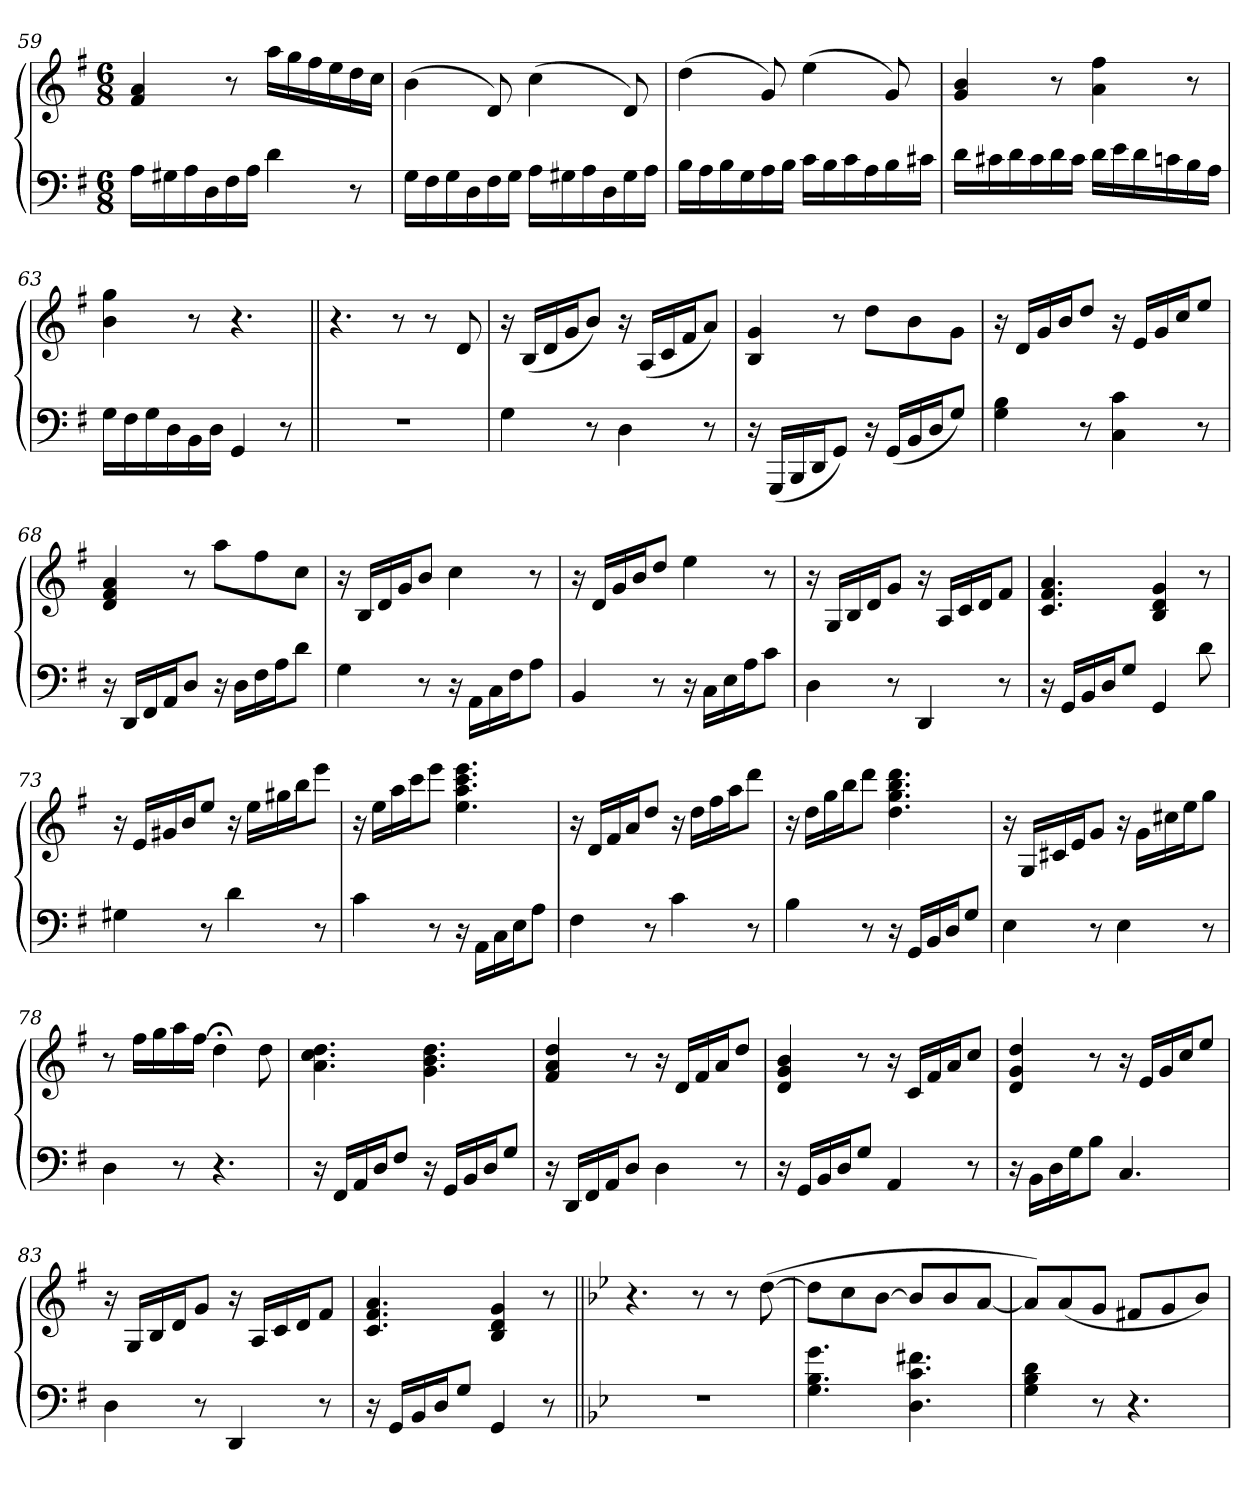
**kern	**kern
*part1	*part1
*staff2	*staff1
*clefF4	*clefG2
*k[f#]	*k[f#]
*M6/8	*M6/8
=59	=59
16ALL	4f# 4a
16G#X	.
16A	.
16D	.
16F#	8r
16AJJ	.
4d	16aaLL
.	16gg
.	16ff#
.	16ee
8r	16dd
.	16ccJJ
=60	=60
16GLL	(4b
16F#	.
16G	.
16D	.
16F#	8d)
16GJJ	.
16ALL	(4cc
16G#X	.
16A	.
16D	.
16G#	8d)
16AJJ	.
=61	=61
16BLL	(4dd
16A	.
16B	.
16G	.
16A	8g)
16BJJ	.
16cLL	(4ee
16B	.
16c	.
16A	.
16B	8g)
16c#XJJ	.
=62	=62
16dLL	4g 4b
16c#X	.
16d	.
16c#	.
16d	8r
16c#JJ	.
16dLL	4a 4ff#
16e	.
16d	.
16cn	.
16B	8r
16AJJ	.
=63	=63
16GLL	4b 4gg
16F#	.
16G	.
16D	.
16BB	8r
16DJJ	.
4GG	4.r
8r	.
=64||	=64||
2.r	4.r
.	8r
.	8r
.	8d
=65	=65
4G	16r
.	(16BLL
.	16d
.	16gJ
8r	8bJ)
4D	16r
.	(16ALL
.	16c
.	16f#J
8r	8aJ)
=66	=66
16r	4B 4g
(16GGGLL	.
16BBB	.
16DDJ	.
8GGJ)	8r
16r	8ddL
(16GGLL	.
16BB	8b
16DJ	.
8GJ)	8gJ
=67	=67
4G 4B	16r
.	16dLL
.	16g
.	16bJ
8r	8ddJ
4C 4c	16r
.	16eLL
.	16g
.	16ccJ
8r	8eeJ
=68	=68
16r	4d 4f# 4a
16DDLL	.
16FF#	.
16AAJ	.
8DJ	8r
16r	8aaL
16DLL	.
16F#	8ff#
16AJ	.
8dJ	8ccJ
=69	=69
4G	16r
.	16BLL
.	16d
.	16gJ
8r	8bJ
16r	4cc
16AALL	.
16C	.
16F#J	.
8AJ	8r
=70	=70
4BB	16r
.	16dLL
.	16g
.	16bJ
8r	8ddJ
16r	4ee
16CLL	.
16E	.
16AJ	.
8cJ	8r
=71	=71
4D	16r
.	16GLL
.	16B
.	16dJ
8r	8gJ
4DD	16r
.	16ALL
.	16c
.	16dJ
8r	8f#J
=72	=72
16r	4.c 4.f# 4.a
16GGLL	.
16BB	.
16DJ	.
8GJ	.
4GG	4B 4d 4g
8d	8r
=73	=73
4G#X	16r
.	16eLL
.	16g#X
.	16bJ
8r	8eeJ
4d	16r
.	16eeLL
.	16gg#X
.	16bbJ
8r	8eeeJ
=74	=74
4c	16r
.	16eeLL
.	16aa
.	16cccJ
8r	8eeeJ
16r	4.ee 4.aa 4.ccc 4.eee
16AALL	.
16C	.
16EJ	.
8AJ	.
=75	=75
4F#	16r
.	16dLL
.	16f#
.	16aJ
8r	8ddJ
4c	16r
.	16ddLL
.	16ff#
.	16aaJ
8r	8dddJ
=76	=76
4B	16r
.	16ddLL
.	16gg
.	16bbJ
8r	8dddJ
16r	4.dd 4.gg 4.bb 4.ddd
16GGLL	.
16BB	.
16DJ	.
8GJ	.
=77	=77
4E	16r
.	16GLL
.	16c#X
.	16eJ
8r	8gJ
4E	16r
.	16gLL
.	16cc#X
.	16eeJ
8r	8ggJ
=78	=78
4D	8r
.	16ff#LL
.	16gg
8r	16aa
.	16ff#JJ
4.r	4dd;<
.	8dd
=79	=79
16r	4.a 4.cc 4.dd
16FF#LL	.
16AA	.
16DJ	.
8F#J	.
16r	4.g 4.b 4.dd
16GGLL	.
16BB	.
16DJ	.
8GJ	.
=80	=80
16r	4f# 4a 4dd
16DDLL	.
16FF#	.
16AAJ	.
8DJ	8r
4D	16r
.	16dLL
.	16f#
.	16aJ
8r	8ddJ
=81	=81
16r	4d 4g 4b
16GGLL	.
16BB	.
16DJ	.
8GJ	8r
4AA	16r
.	16cLL
.	16f#
.	16aJ
8r	8ccJ
=82	=82
16r	4d 4g 4dd
16BBLL	.
16D	.
16GJ	.
8BJ	8r
4.C	16r
.	16eLL
.	16g
.	16ccJ
.	8eeJ
=83	=83
4D	16r
.	16GLL
.	16B
.	16dJ
8r	8gJ
4DD	16r
.	16ALL
.	16c
.	16dJ
8r	8f#J
=84	=84
16r	4.c 4.f# 4.a
16GGLL	.
16BB	.
16DJ	.
8GJ	.
4GG	4B 4d 4g
8r	8r
=85||	=85||
*k[b-e-]	*k[b-e-]
2.r	4.r
.	8r
.	8r
.	([8dd
=86	=86
4.G 4.B- 4.g	8ddL]
.	8cc
.	[8b-J
4.D 4.c 4.f#X	8b-L]
.	8b-
.	[8aJ
=87	=87
4G 4B- 4d	8aL])
.	(8a
8r	8gJ
4.r	8f#XL
.	8g
.	8b-J)
=	=
*-	*-
